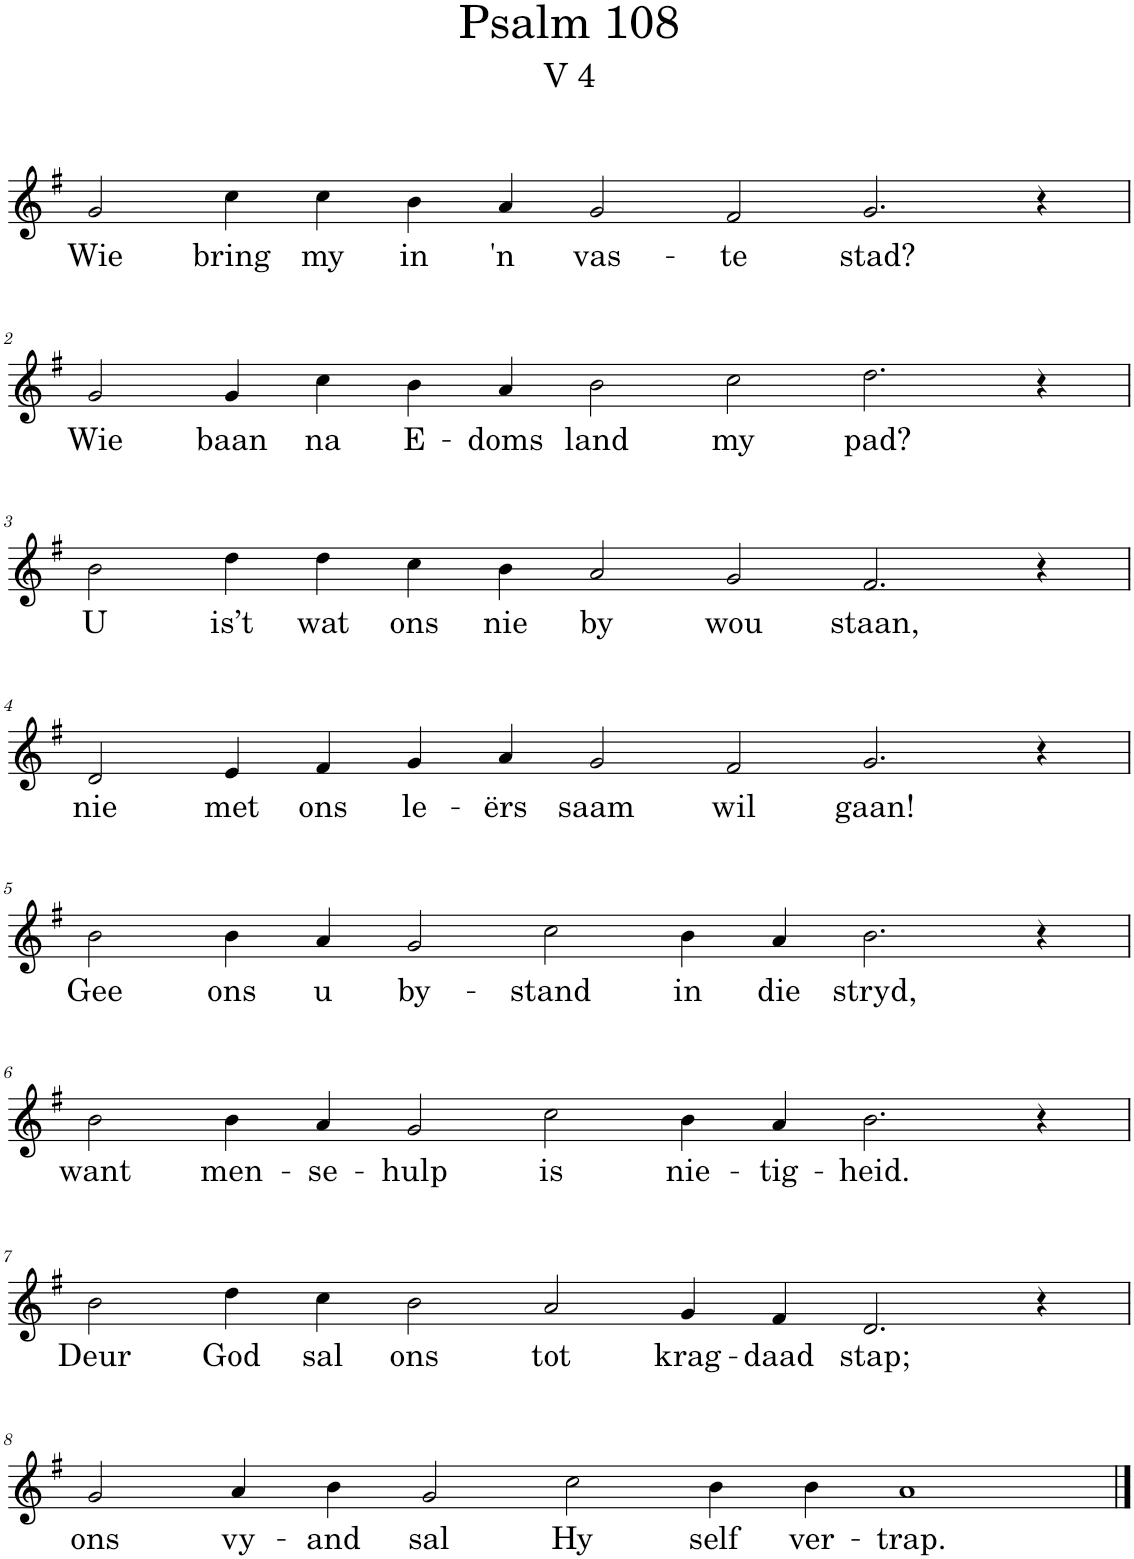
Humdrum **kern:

**kern	**text
*part1	*part1
*staff1	*staff1
*I"Pipe Organ	*
*I'Org.	*
*clefG2	*
*k[f#]	*
*M14/4	*
=1	=1
!	!LO:LY:b
2g/	Wie
!	!LO:LY:b
4cc\	bring
!	!LO:LY:b
4cc\	my
!	!LO:LY:b
4b\	in
!	!LO:LY:b
4a/	'n
!	!LO:LY:b
2g/	vas-
!	!LO:LY:b
2f#/	-te
!	!LO:LY:b
2.g/	stad?
4r	.
!!LO:LB:g=z
=2	=2
!	!LO:LY:b
2g/	Wie
!	!LO:LY:b
4g/	baan
!	!LO:LY:b
4cc\	na
!	!LO:LY:b
4b\	E-
!	!LO:LY:b
4a/	-doms
!	!LO:LY:b
2b\	land
!	!LO:LY:b
2cc\	my
!	!LO:LY:b
2.dd\	pad?
4r	.
!!LO:LB:g=z
=3	=3
!	!LO:LY:b
2b\	U
!	!LO:LY:b
4dd\	is’t
!	!LO:LY:b
4dd\	wat
!	!LO:LY:b
4cc\	ons
!	!LO:LY:b
4b\	nie
!	!LO:LY:b
2a/	by
!	!LO:LY:b
2g/	wou
!	!LO:LY:b
2.f#/	staan,
4r	.
!!LO:LB:g=z
=4	=4
!	!LO:LY:b
2d/	nie
!	!LO:LY:b
4e/	met
!	!LO:LY:b
4f#/	ons
!	!LO:LY:b
4g/	le-
!	!LO:LY:b
4a/	-ërs
!	!LO:LY:b
2g/	saam
!	!LO:LY:b
2f#/	wil
!	!LO:LY:b
2.g/	gaan!
4r	.
!!LO:LB:g=z
=5	=5
!	!LO:LY:b
2b\	Gee
!	!LO:LY:b
4b\	ons
!	!LO:LY:b
4a/	u
!	!LO:LY:b
2g/	by-
!	!LO:LY:b
2cc\	-stand
!	!LO:LY:b
4b\	in
!	!LO:LY:b
4a/	die
!	!LO:LY:b
2.b\	stryd,
4r	.
!!LO:LB:g=z
=6	=6
!	!LO:LY:b
2b\	want
!	!LO:LY:b
4b\	men-
!	!LO:LY:b
4a/	-se-
!	!LO:LY:b
2g/	-hulp
!	!LO:LY:b
2cc\	is
!	!LO:LY:b
4b\	nie-
!	!LO:LY:b
4a/	-tig-
!	!LO:LY:b
2.b\	-heid.
4r	.
!!LO:LB:g=z
=7	=7
*M14/4	*
!	!LO:LY:b
2b\	Deur
!	!LO:LY:b
4dd\	God
!	!LO:LY:b
4cc\	sal
!	!LO:LY:b
2b\	ons
!	!LO:LY:b
2a/	tot
!	!LO:LY:b
4g/	krag-
!	!LO:LY:b
4f#/	-daad
!	!LO:LY:b
2.d/	stap;
4r	.
!!LO:LB:g=z
=8	=8
*M16/4	*
!	!LO:LY:b
2g/	ons
!	!LO:LY:b
4a/	vy-
!	!LO:LY:b
4b\	-and
!	!LO:LY:b
2g/	sal
!	!LO:LY:b
2cc\	Hy
!	!LO:LY:b
4b\	self
!	!LO:LY:b
4b\	ver-
!	!LO:LY:b
1a	-trap.
==	==
*-	*-
